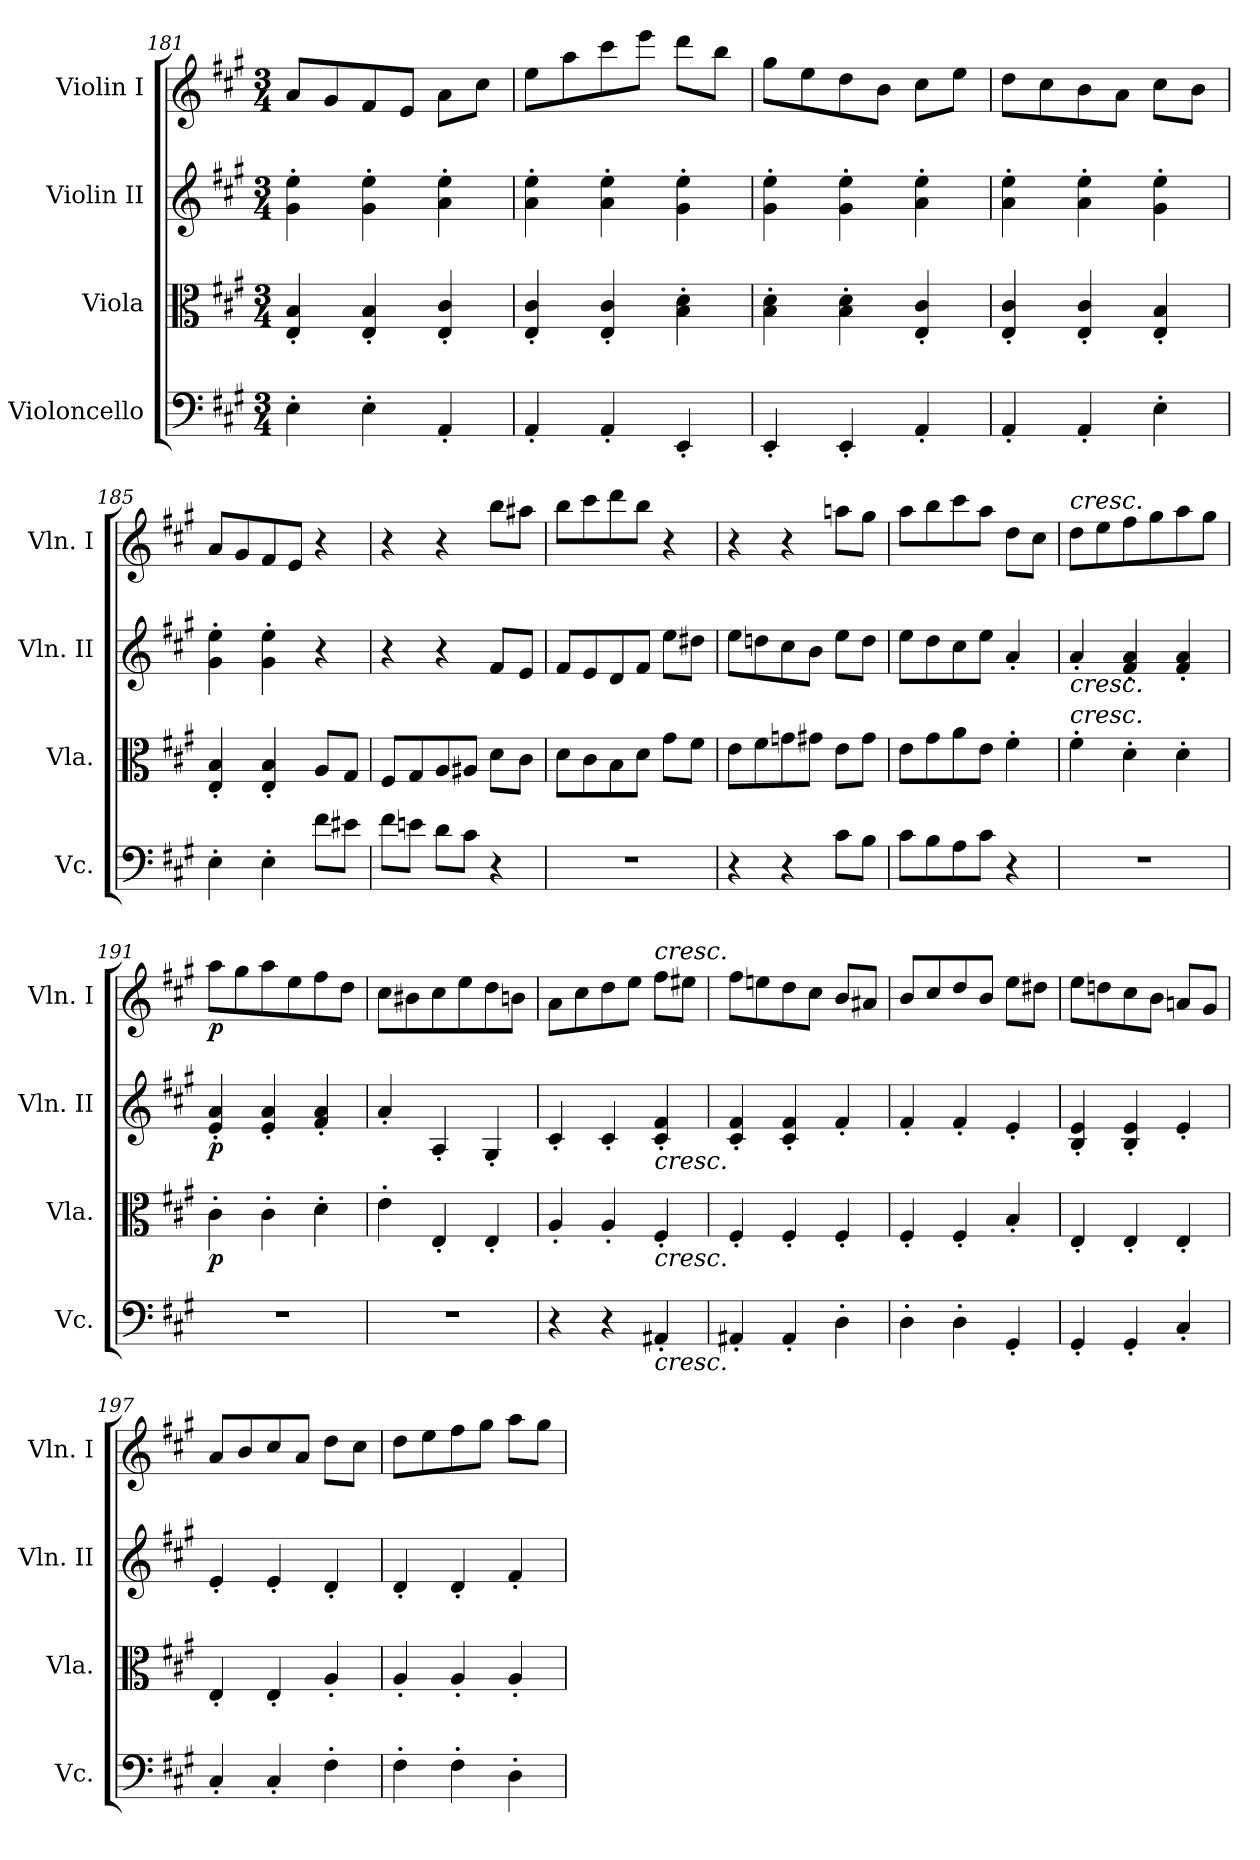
**kern	**kern	**dynam	**kern	**dynam	**kern	**dynam
*part4	*part3	*part3	*part2	*part2	*part1	*part1
*staff4	*staff3	*staff3	*staff2	*staff2	*staff1	*staff1
*I"Violoncello	*I"Viola	*	*I"Violin II	*	*I"Violin I	*
*I'Vc.	*I'Vla.	*	*I'Vln. II	*	*I'Vln. I	*
*clefF4	*clefC3	*	*clefG2	*	*clefG2	*
*k[f#c#g#]	*k[f#c#g#]	*	*k[f#c#g#]	*	*k[f#c#g#]	*
*M3/4	*M3/4	*	*M3/4	*	*M3/4	*
=181	=181	=181	=181	=181	=181	=181
4E'\	4E/' 4B/'	.	4g#\' 4ee\'	.	8a/L	.
.	.	.	.	.	8g#/	.
4E'\	4E/' 4B/'	.	4g#\' 4ee\'	.	8f#/	.
.	.	.	.	.	8e/J	.
4AA'/	4E/' 4c#/'	.	4a\' 4ee\'	.	8a\L	.
.	.	.	.	.	8cc#\J	.
=182	=182	=182	=182	=182	=182	=182
4AA'/	4E/' 4c#/'	.	4a\' 4ee\'	.	8ee\L	.
.	.	.	.	.	8aa\	.
4AA'/	4E/' 4c#/'	.	4a\' 4ee\'	.	8ccc#\	.
.	.	.	.	.	8eee\J	.
4EE'/	4B\' 4d\'	.	4g#\' 4ee\'	.	8ddd\L	.
.	.	.	.	.	8bb\J	.
=183	=183	=183	=183	=183	=183	=183
4EE'/	4B\' 4d\'	.	4g#\' 4ee\'	.	8gg#\L	.
.	.	.	.	.	8ee\	.
4EE'/	4B\' 4d\'	.	4g#\' 4ee\'	.	8dd\	.
.	.	.	.	.	8b\J	.
4AA'/	4E/' 4c#/'	.	4a\' 4ee\'	.	8cc#\L	.
.	.	.	.	.	8ee\J	.
=184	=184	=184	=184	=184	=184	=184
4AA'/	4E/' 4c#/'	.	4a\' 4ee\'	.	8dd\L	.
.	.	.	.	.	8cc#\	.
4AA'/	4E/' 4c#/'	.	4a\' 4ee\'	.	8b\	.
.	.	.	.	.	8a\J	.
4E'\	4E/' 4B/'	.	4g#\' 4ee\'	.	8cc#\L	.
.	.	.	.	.	8b\J	.
=185	=185	=185	=185	=185	=185	=185
4E'\	4E/' 4B/'	.	4g#\' 4ee\'	.	8a/L	.
.	.	.	.	.	8g#/	.
4E'\	4E/' 4B/'	.	4g#\' 4ee\'	.	8f#/	.
.	.	.	.	.	8e/J	.
8f#\L	8A/L	.	4r	.	4r	.
8e#X\J	8G#/J	.	.	.	.	.
=186	=186	=186	=186	=186	=186	=186
8f#\L	8F#/L	.	4r	.	4r	.
8en\J	8G#/	.	.	.	.	.
8d\L	8A/	.	4r	.	4r	.
8c#\J	8A#X/J	.	.	.	.	.
4r	8d\L	.	8f#/L	.	8bb\L	.
.	8c#\J	.	8e/J	.	8aa#X\J	.
=187	=187	=187	=187	=187	=187	=187
2.r	8d\L	.	8f#/L	.	8bb\L	.
.	8c#\	.	8e/	.	8ccc#\	.
.	8B\	.	8d/	.	8ddd\	.
.	8d\J	.	8f#/J	.	8bb\J	.
.	8g#\L	.	8ee\L	.	4r	.
.	8f#\J	.	8dd#X\J	.	.	.
=188	=188	=188	=188	=188	=188	=188
4r	8e\L	.	8ee\L	.	4r	.
.	8f#\	.	8ddn\	.	.	.
4r	8gn\	.	8cc#\	.	4r	.
.	8g#X\J	.	8b\J	.	.	.
8c#\L	8e\L	.	8ee\L	.	8aan\L	.
8B\J	8g#\J	.	8dd\J	.	8gg#\J	.
=189	=189	=189	=189	=189	=189	=189
8c#\L	8e\L	.	8ee\L	.	8aa\L	.
8B\	8g#\	.	8dd\	.	8bb\	.
8A\	8a\	.	8cc#\	.	8ccc#\	.
8c#\J	8e\J	.	8ee\J	.	8aa\J	.
4r	4f#'\	.	4a'/	.	8dd\L	.
.	.	.	.	.	8cc#\J	.
=190	=190	=190	=190	=190	=190	=190
!	!	!	!	!	!LO:TX:a:i:t=cresc.	!
!	!	!	!LO:TX:b:i:t=cresc.	!	!	!
!	!LO:TX:a:i:t=cresc.	!	!	!	!	!
2.r	4f#'\	.	4a'/	.	8dd\L	.
.	.	.	.	.	8ee\	.
.	4d'\	.	4f#/' 4a/'	.	8ff#\	.
.	.	.	.	.	8gg#\	.
.	4d'\	.	4f#/' 4a/'	.	8aa\	.
.	.	.	.	.	8gg#\J	.
=191	=191	=191	=191	=191	=191	=191
!	!	!LO:DY:b	!	!LO:DY:b	!	!LO:DY:b
2.r	4c#'\	p	4e/' 4a/'	p	8aa\L	p
.	.	.	.	.	8gg#\	.
.	4c#'\	.	4e/' 4a/'	.	8aa\	.
.	.	.	.	.	8ee\	.
.	4d'\	.	4f#/' 4a/'	.	8ff#\	.
.	.	.	.	.	8dd\J	.
=192	=192	=192	=192	=192	=192	=192
2.r	4e'\	.	4a'/	.	8cc#\L	.
.	.	.	.	.	8b#X\	.
.	4E'/	.	4A'/	.	8cc#\	.
.	.	.	.	.	8ee\	.
.	4E'/	.	4G#'/	.	8dd\	.
.	.	.	.	.	8bn\J	.
=193	=193	=193	=193	=193	=193	=193
4r	4A'/	.	4c#'/	.	8a\L	.
.	.	.	.	.	8cc#\	.
4r	4A'/	.	4c#'/	.	8dd\	.
.	.	.	.	.	8ee\J	.
!	!	!	!	!	!LO:TX:a:i:t=cresc.	!
!	!	!	!LO:TX:b:i:t=cresc.	!	!	!
!	!LO:TX:b:i:t=cresc.	!	!	!	!	!
!LO:TX:b:i:t=cresc.	!	!	!	!	!	!
4AA#X'/	4F#'/	.	4c#/' 4f#/'	.	8ff#\L	.
.	.	.	.	.	8ee#X\J	.
=194	=194	=194	=194	=194	=194	=194
4AA#X'/	4F#'/	.	4c#/' 4f#/'	.	8ff#\L	.
.	.	.	.	.	8een\	.
4AA#'/	4F#'/	.	4c#/' 4f#/'	.	8dd\	.
.	.	.	.	.	8cc#\J	.
4D'\	4F#'/	.	4f#'/	.	8b/L	.
.	.	.	.	.	8a#X/J	.
=195	=195	=195	=195	=195	=195	=195
4D'\	4F#'/	.	4f#'/	.	8b/L	.
.	.	.	.	.	8cc#/	.
4D'\	4F#'/	.	4f#'/	.	8dd/	.
.	.	.	.	.	8b/J	.
4GG#'/	4B'/	.	4e'/	.	8ee\L	.
.	.	.	.	.	8dd#X\J	.
=196	=196	=196	=196	=196	=196	=196
4GG#'/	4E'/	.	4B/' 4e/'	.	8ee\L	.
.	.	.	.	.	8ddn\	.
4GG#'/	4E'/	.	4B/' 4e/'	.	8cc#\	.
.	.	.	.	.	8b\J	.
4C#'/	4E'/	.	4e'/	.	8an/L	.
.	.	.	.	.	8g#/J	.
=197	=197	=197	=197	=197	=197	=197
4C#'/	4E'/	.	4e'/	.	8a/L	.
.	.	.	.	.	8b/	.
4C#'/	4E'/	.	4e'/	.	8cc#/	.
.	.	.	.	.	8a/J	.
4F#'\	4A'/	.	4d'/	.	8dd\L	.
.	.	.	.	.	8cc#\J	.
=198	=198	=198	=198	=198	=198	=198
4F#'\	4A'/	.	4d'/	.	8dd\L	.
.	.	.	.	.	8ee\	.
4F#'\	4A'/	.	4d'/	.	8ff#\	.
.	.	.	.	.	8gg#\J	.
4D'\	4A'/	.	4f#'/	.	8aa\L	.
.	.	.	.	.	8gg#\J	.
=	=	=	=	=	=	=
*-	*-	*-	*-	*-	*-	*-
